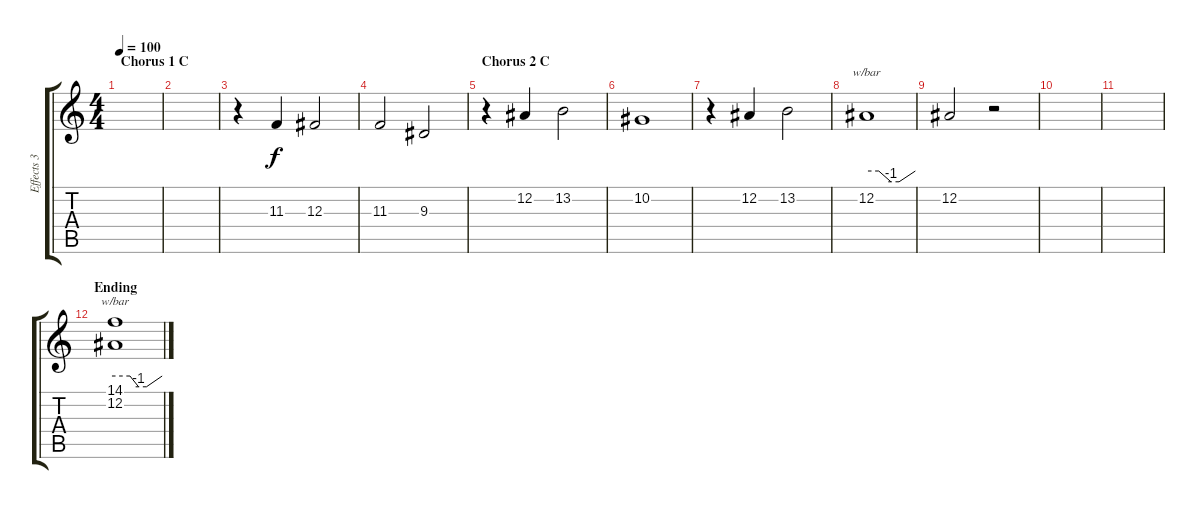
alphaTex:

\track ("Effects 3" "Effects 3") {instrument choiraahs}
\staff {score tabs}
\tuning (Eb4 Bb3 Gb3 Db3 Ab2 Eb2) {hide}
\ts (4 4)
\section ("" "Chorus 1 C")
\tempo 100
\clef g2
\ks c
|
|
r.4{instrument choiraahs} 11.3.4 12.3.2 |
11.3.2 9.3.2 |
\section ("" "Chorus 2 C")
r.4 12.2.4 13.2.2 |
10.2.1 |
r.4 12.2.4 13.2.2 |
12.2.1{tbe (custom default 0 0 15 0 30 -4 40 -4 60 0)} |
12.2.2 r.2 |
|
|
\section ("" "Ending")
(14.1 12.2).1{tbe (custom default 0 0 19 0 30 -4 40 -4 60 0)}
